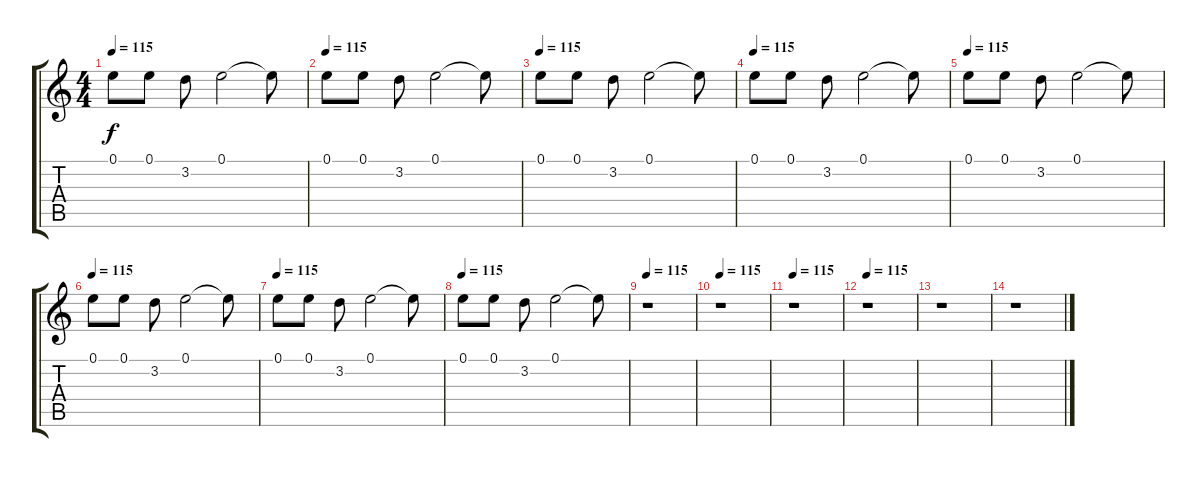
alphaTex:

\track "" {instrument electricguitarclean}
\staff {score tabs}
\tuning (E4 B3 G3 D3 A2 E2) {hide}
\ts (4 4)
\tempo 115
\clef g2
\ks c
0.1.8{dy f} 0.1.8 3.2.8 0.1.2 0.1{t}.8 |
\tempo 115
0.1.8 0.1.8 3.2.8 0.1.2 0.1{t}.8 |
\tempo 115
0.1.8 0.1.8 3.2.8 0.1.2 0.1{t}.8 |
\tempo 115
0.1.8 0.1.8 3.2.8 0.1.2 0.1{t}.8 |
\tempo 115
0.1.8 0.1.8 3.2.8 0.1.2 0.1{t}.8 |
\tempo 115
0.1.8 0.1.8 3.2.8 0.1.2 0.1{t}.8 |
\tempo 115
0.1.8 0.1.8 3.2.8 0.1.2 0.1{t}.8 |
\tempo 115
0.1.8 0.1.8 3.2.8 0.1.2 0.1{t}.8 |
\tempo 115
r.1 |
\tempo 115
r.1 |
\tempo 115
r.1 |
\tempo 115
r.1 |
r.1 |
r.1
